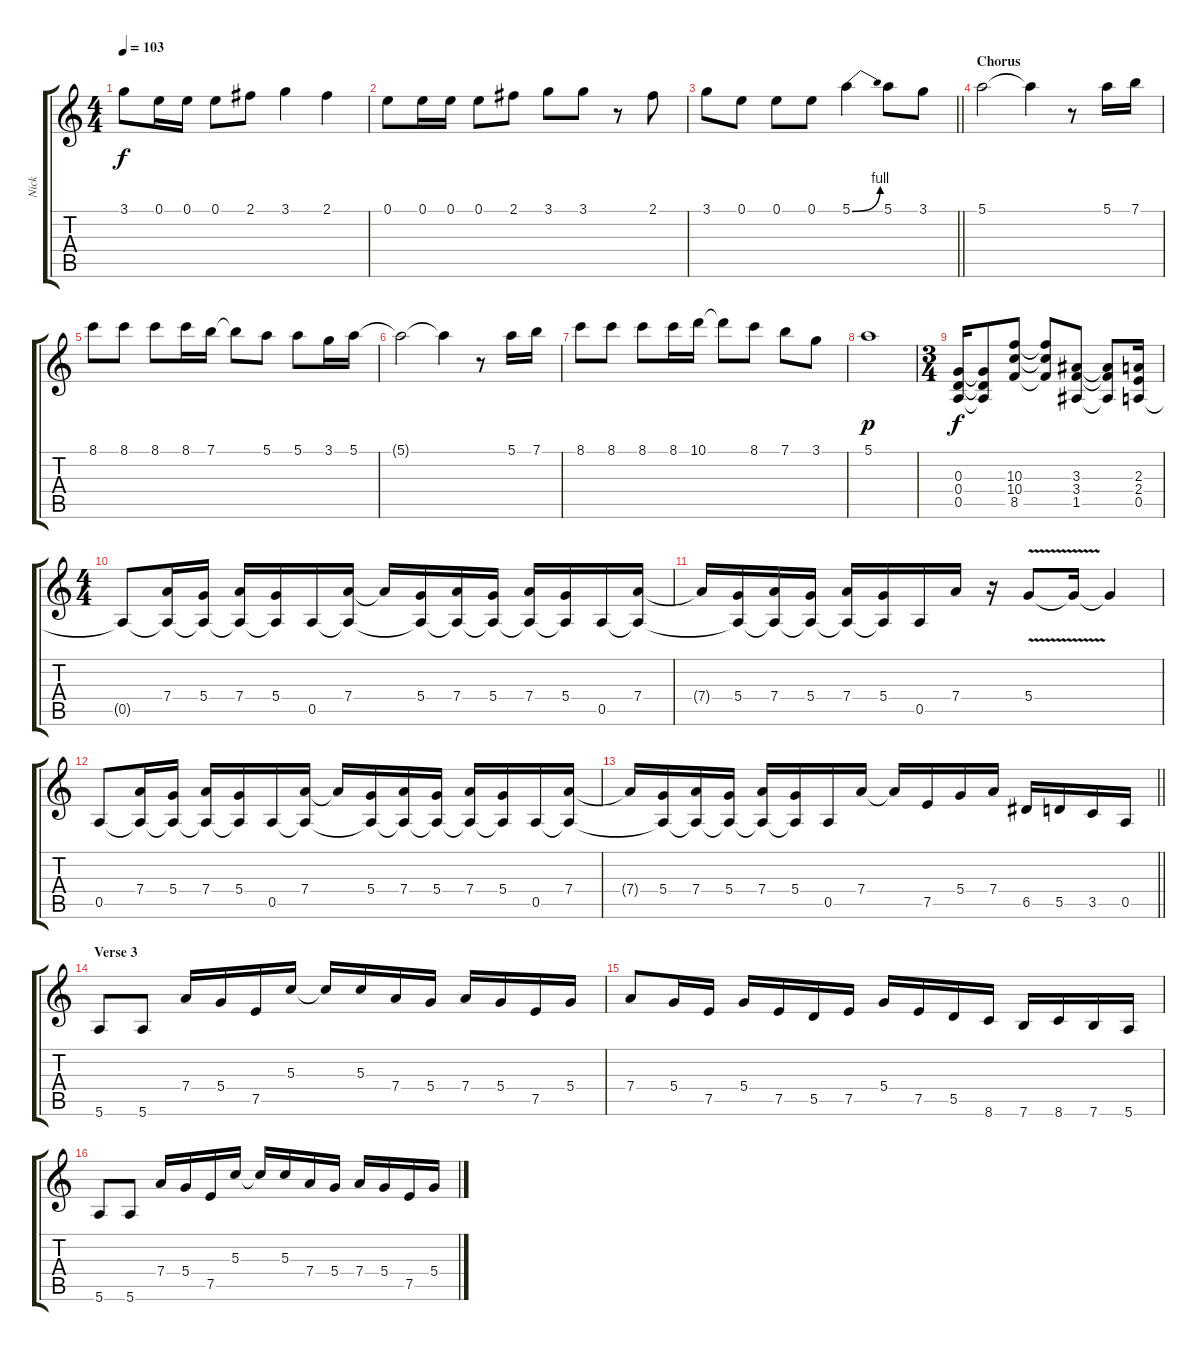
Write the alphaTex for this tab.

\track ("Nick" "Nick") {instrument overdrivenguitar}
\staff {score tabs}
\tuning (E4 B3 G3 D3 A2 E2) {hide}
\ts (4 4)
\tempo 103
\clef g2
\ks c
3.1.8{dy f} 0.1.16 0.1.16 0.1.8 2.1.8 3.1.4 2.1.4 |
0.1.8 0.1.16 0.1.16 0.1.8 2.1.8 3.1.8 3.1.8 r.8 2.1.8 |
\barLineRight lightlight
3.1.8 0.1.8 0.1.8 0.1.8 5.1{be (bend 0 0 60 4)}.4 5.1.8 3.1.8 |
\section ("" "Chorus")
5.1.2 5.1{t}.4 r.8 5.1.16 7.1.16 |
8.1.8 8.1.8 8.1.8 8.1.16 7.1.16 7.1{t}.8 5.1.8 5.1.8 3.1.16 5.1.16 |
5.1{t}.2 5.1{t}.4 r.8 5.1.16 7.1.16 |
8.1.8 8.1.8 8.1.8 8.1.16 10.1.16 10.1{t}.8 8.1.8 7.1.8 3.1.8 |
5.1.1{dy p} |
\ts (3 4)
(0.3 0.4 0.5).16{dy f} (0.3{t} 0.4{t} 0.5{t}).8 (10.3 10.4 8.5).8 (10.3{t} 10.4{t} 8.5{t}).8 (3.3 3.4 1.5).8 (3.3{t} 3.4{t} 1.5{t}).8 (2.3 2.4 0.5).16 |
\ts (4 4)
0.5{t}.8 (7.4 0.5{t}).16 (5.4 0.5{t}).16 (7.4 0.5{t}).16 (5.4 0.5{t}).16 0.5.16 (7.4 0.5{t}).16 7.4{t}.16 (5.4 0.5{t}).16 (7.4 0.5{t}).16 (5.4 0.5{t}).16 (7.4 0.5{t}).16 (5.4 0.5{t}).16 0.5.16 (7.4 0.5{t}).16 |
7.4{t}.16 (5.4 0.5{t}).16 (7.4 0.5{t}).16 (5.4 0.5{t}).16 (7.4 0.5{t}).16 (5.4 0.5{t}).16 0.5.16 7.4.16 r.16 5.4{v}.8 5.4{t}.16 5.4{t}.4 |
0.5.8 (7.4 0.5{t}).16 (5.4 0.5{t}).16 (7.4 0.5{t}).16 (5.4 0.5{t}).16 0.5.16 (7.4 0.5{t}).16 7.4{t}.16 (5.4 0.5{t}).16 (7.4 0.5{t}).16 (5.4 0.5{t}).16 (7.4 0.5{t}).16 (5.4 0.5{t}).16 0.5.16 (7.4 0.5{t}).16 |
\barLineRight lightlight
7.4{t}.16 (5.4 0.5{t}).16 (7.4 0.5{t}).16 (5.4 0.5{t}).16 (7.4 0.5{t}).16 (5.4 0.5{t}).16 0.5.16 7.4.16 7.4{t}.16 7.5.16 5.4.16 7.4.16 6.5.16 5.5.16 3.5.16 0.5.16 |
\section ("" "Verse 3")
5.6.8 5.6.8 7.4.16 5.4.16 7.5.16 5.3.16 5.3{t}.16 5.3.16 7.4.16 5.4.16 7.4.16 5.4.16 7.5.16 5.4.16 |
7.4.8 5.4.16 7.5.16 5.4.16 7.5.16 5.5.16 7.5.16 5.4.16 7.5.16 5.5.16 8.6.16 7.6.16 8.6.16 7.6.16 5.6.16 |
5.6.8 5.6.8 7.4.16 5.4.16 7.5.16 5.3.16 5.3{t}.16 5.3.16 7.4.16 5.4.16 7.4.16 5.4.16 7.5.16 5.4.16
